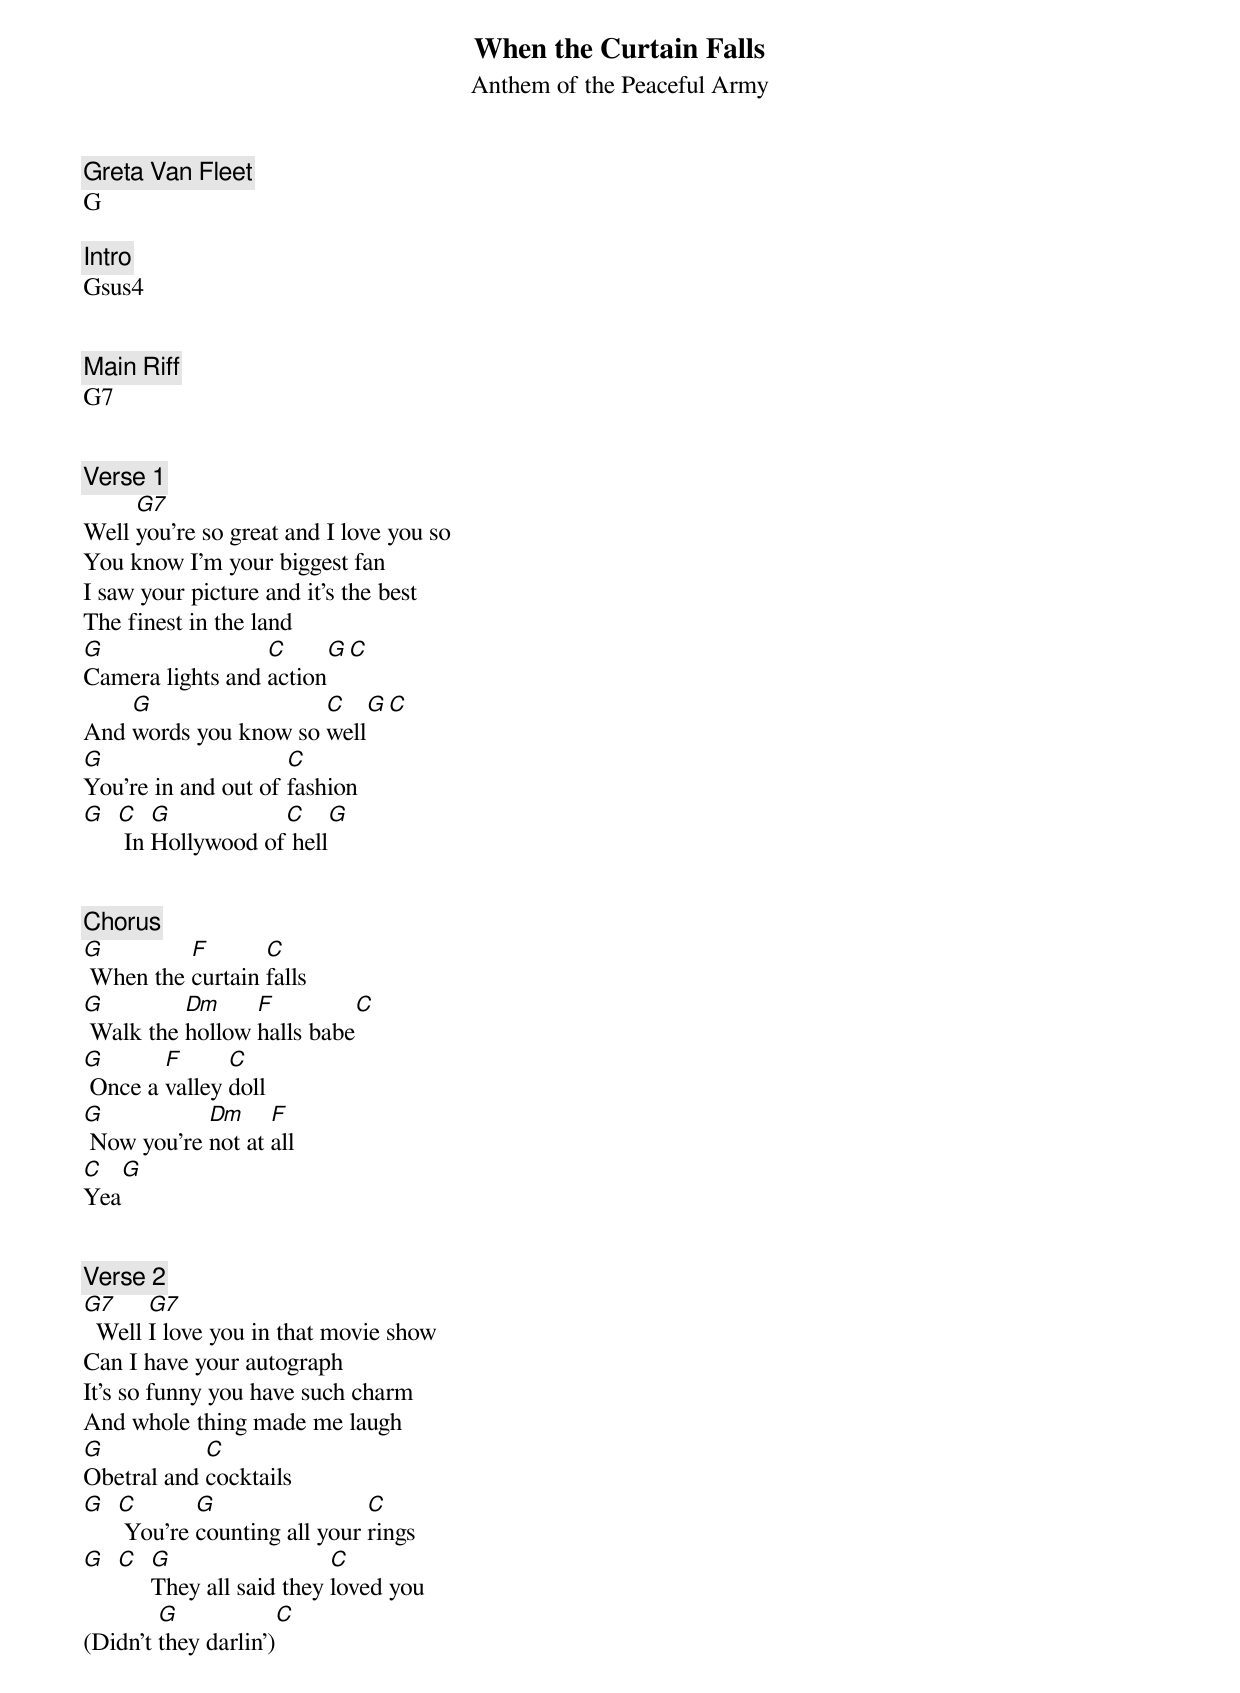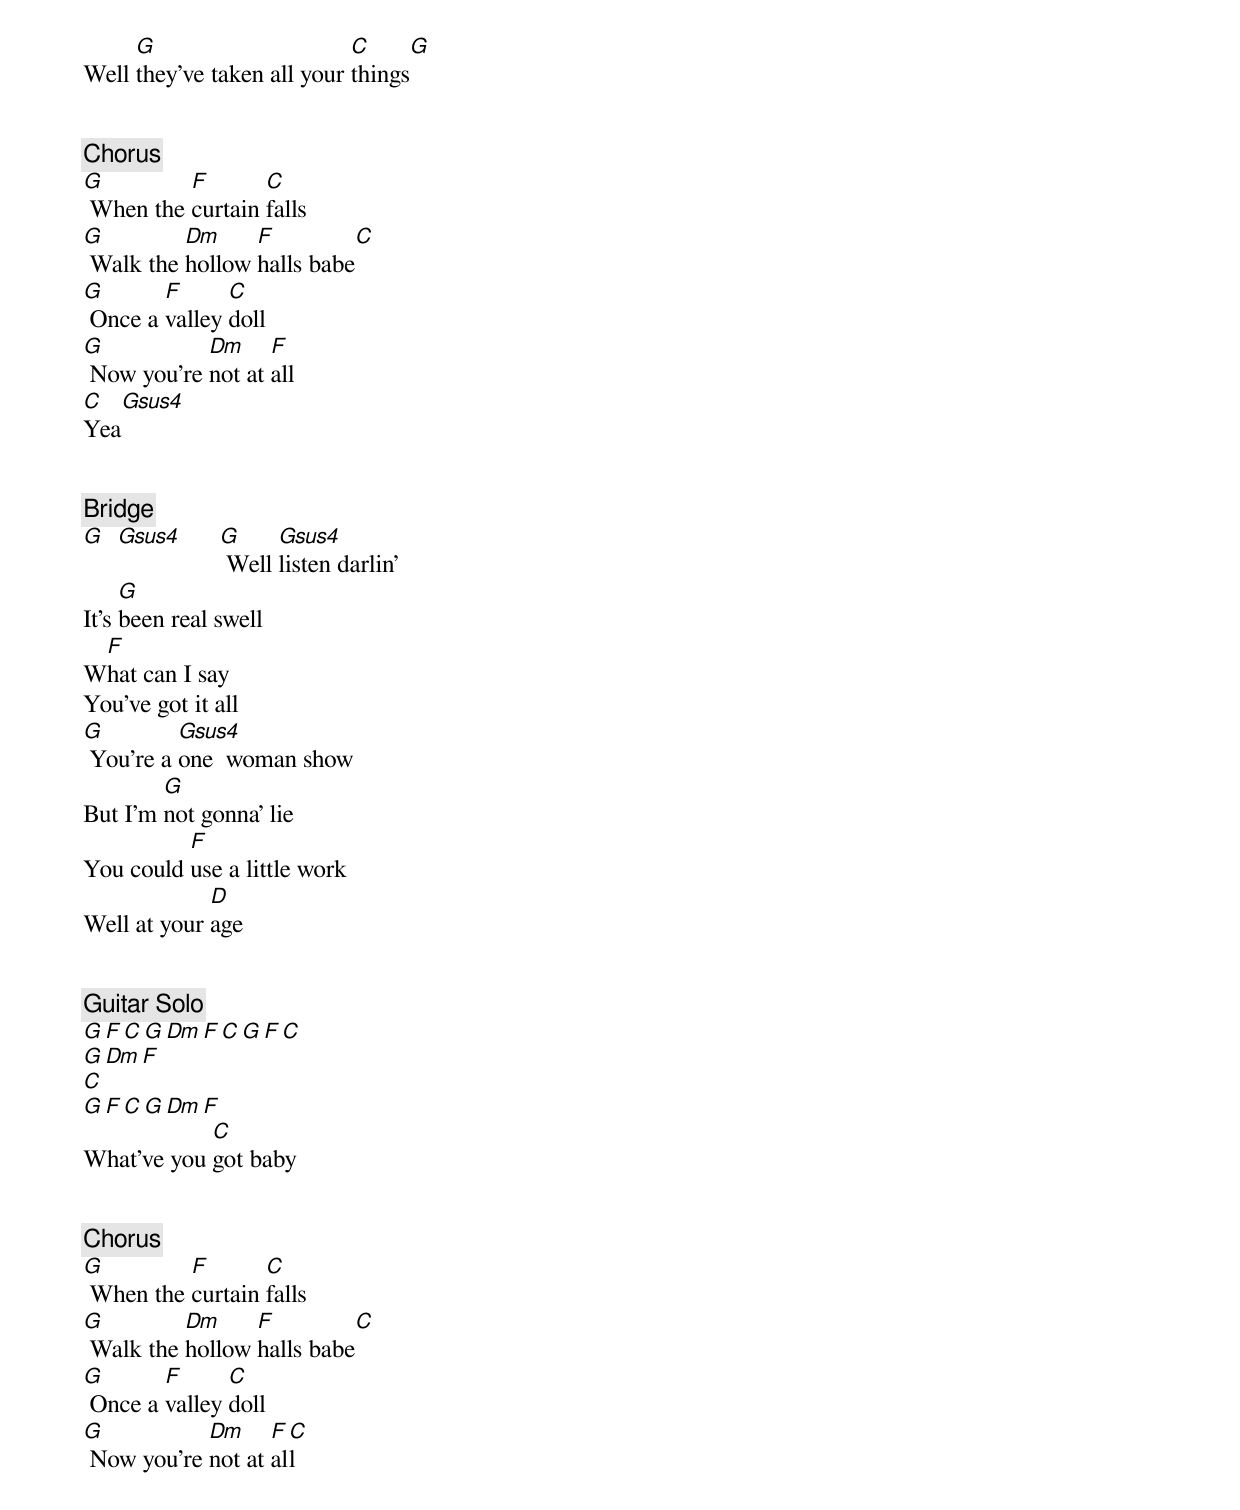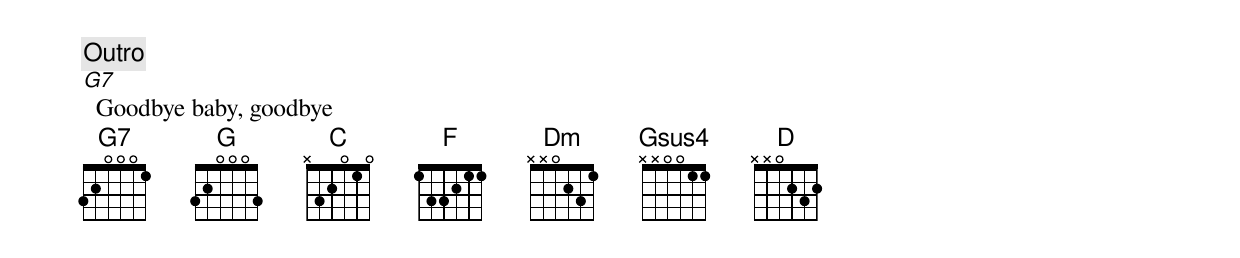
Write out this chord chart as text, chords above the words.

When the Curtain Falls
Anthem of the Peaceful Army
Greta Van Fleet
G

[Intro]
Gsus4


[Main Riff]
G7


[Verse 1]
     G7
Well you're so great and I love you so
You know I'm your biggest fan
I saw your picture and it's the best
The finest in the land
G                 C     G C
Camera lights and action
    G                 C   G C
And words you know so well
G                    C
You're in and out of fashion
G C   G           C    G
   In Hollywood of hell


[Chorus]
G         F       C
 When the curtain falls
G         Dm     F         C
 Walk the hollow halls babe
G       F      C
 Once a valley doll
G           Dm     F
 Now you're not at all
C  G
Yea


[Verse 2]
G7     G7
  Well I love you in that movie show
Can I have your autograph
It's so funny you have such charm
And whole thing made me laugh
G           C
Obetral and cocktails
G C       G                 C
   You're counting all your rings
G C G                  C
    They all said they loved you
        G            C
(Didn't they darlin')
     G                      C     G
Well they've taken all your things


[Chorus]
G         F       C
 When the curtain falls
G         Dm     F         C
 Walk the hollow halls babe
G       F      C
 Once a valley doll
G           Dm     F
 Now you're not at all
C  Gsus4
Yea


[Bridge]
G Gsus4 G     Gsus4
         Well listen darlin'
     G
It's been real swell
 F
What can I say
You've got it all
G         Gsus4
 You're a one  woman show
        G
But I'm not gonna' lie
          F
You could use a little work
             D
Well at your age


[Guitar Solo]
G F C G Dm F C G F C
G Dm F
C
G F C G Dm F
            C
What've you got baby


[Chorus]
G         F       C
 When the curtain falls
G         Dm     F         C
 Walk the hollow halls babe
G       F      C
 Once a valley doll
G           Dm     F C
 Now you're not at all


[Outro]
G7
  Goodbye baby, goodbye
